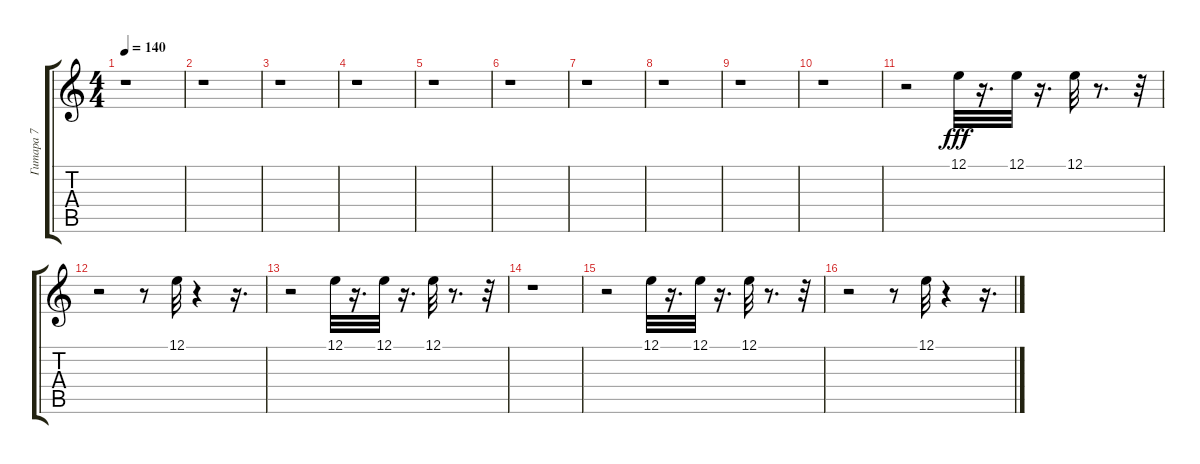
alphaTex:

\track ("Гитара 7" "Гитара 7") {instrument guitarfretnoise}
\staff {score tabs}
\tuning (E4 B3 G3 D3 A2 E2) {hide}
\ts (4 4)
\tempo 140
\clef g2
\ks c
r.1{dy fff} |
r.1 |
r.1 |
r.1 |
r.1 |
r.1 |
r.1 |
r.1 |
r.1 |
r.1 |
r.2 12.1.32 r.16{d} 12.1.32 r.16{d} 12.1.32 r.8{d} r.32 |
r.2 r.8 12.1.32 r.4 r.16{d} |
r.2 12.1.32 r.16{d} 12.1.32 r.16{d} 12.1.32 r.8{d} r.32 |
r.1 |
r.2 12.1.32 r.16{d} 12.1.32 r.16{d} 12.1.32 r.8{d} r.32 |
r.2 r.8 12.1.32 r.4 r.16{d}
